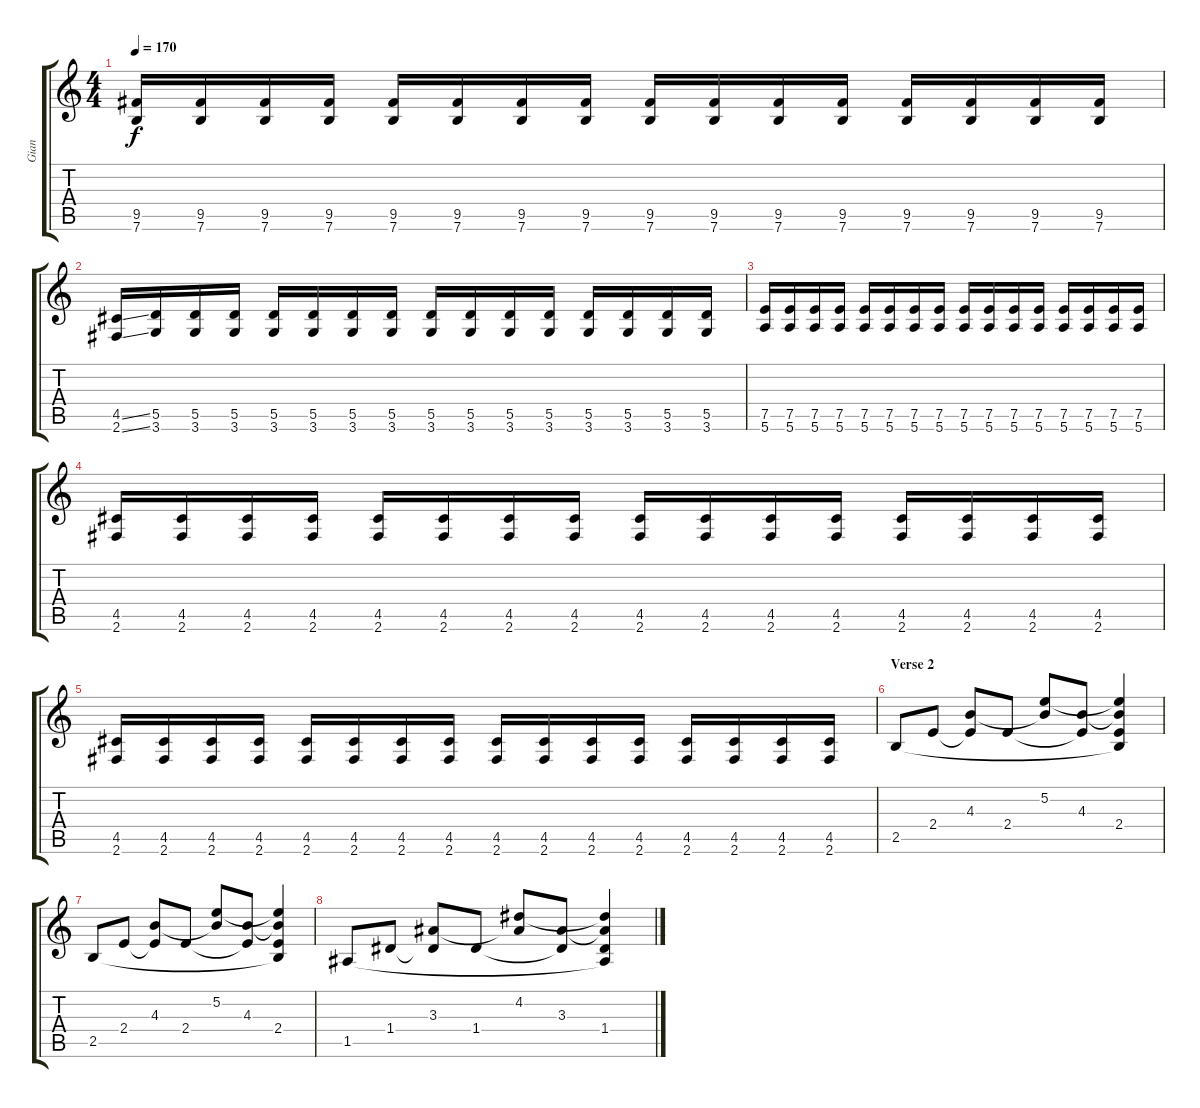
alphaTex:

\track ("Gian" "Gian") {instrument distortionguitar}
\staff {score tabs}
\tuning (E4 B3 G3 D3 A2 E2) {hide}
\ts (4 4)
\tempo 170
\clef g2
\ks c
(9.5 7.6).16{dy f} (9.5 7.6).16 (9.5 7.6).16 (9.5 7.6).16 (9.5 7.6).16 (9.5 7.6).16 (9.5 7.6).16 (9.5 7.6).16 (9.5 7.6).16 (9.5 7.6).16 (9.5 7.6).16 (9.5 7.6).16 (9.5 7.6).16 (9.5 7.6).16 (9.5 7.6).16 (9.5 7.6).16 |
(4.5{ss} 2.6{ss}).16 (5.5 3.6).16 (5.5 3.6).16 (5.5 3.6).16 (5.5 3.6).16 (5.5 3.6).16 (5.5 3.6).16 (5.5 3.6).16 (5.5 3.6).16 (5.5 3.6).16 (5.5 3.6).16 (5.5 3.6).16 (5.5 3.6).16 (5.5 3.6).16 (5.5 3.6).16 (5.5 3.6).16 |
(7.5 5.6).16 (7.5 5.6).16 (7.5 5.6).16 (7.5 5.6).16 (7.5 5.6).16 (7.5 5.6).16 (7.5 5.6).16 (7.5 5.6).16 (7.5 5.6).16 (7.5 5.6).16 (7.5 5.6).16 (7.5 5.6).16 (7.5 5.6).16 (7.5 5.6).16 (7.5 5.6).16 (7.5 5.6).16 |
(4.5 2.6).16 (4.5 2.6).16 (4.5 2.6).16 (4.5 2.6).16 (4.5 2.6).16 (4.5 2.6).16 (4.5 2.6).16 (4.5 2.6).16 (4.5 2.6).16 (4.5 2.6).16 (4.5 2.6).16 (4.5 2.6).16 (4.5 2.6).16 (4.5 2.6).16 (4.5 2.6).16 (4.5 2.6).16 |
(4.5 2.6).16 (4.5 2.6).16 (4.5 2.6).16 (4.5 2.6).16 (4.5 2.6).16 (4.5 2.6).16 (4.5 2.6).16 (4.5 2.6).16 (4.5 2.6).16 (4.5 2.6).16 (4.5 2.6).16 (4.5 2.6).16 (4.5 2.6).16 (4.5 2.6).16 (4.5 2.6).16 (4.5 2.6).16 |
\section ("" "Verse 2")
2.5.8{instrument acousticguitarsteel} 2.4.8 (4.3 2.4{t}).8 2.4.8 (5.2 4.3{t}).8 (4.3 2.4{t}).8 (5.2{t} 4.3{t} 2.4 2.5{t}).4 |
2.5.8 2.4.8 (4.3 2.4{t}).8 2.4.8 (5.2 4.3{t}).8 (4.3 2.4{t}).8 (5.2{t} 4.3{t} 2.4 2.5{t}).4 |
1.5.8 1.4.8 (3.3 1.4{t}).8 1.4.8 (4.2 3.3{t}).8 (3.3 1.4{t}).8 (4.2{t} 3.3{t} 1.4 1.5{t}).4
